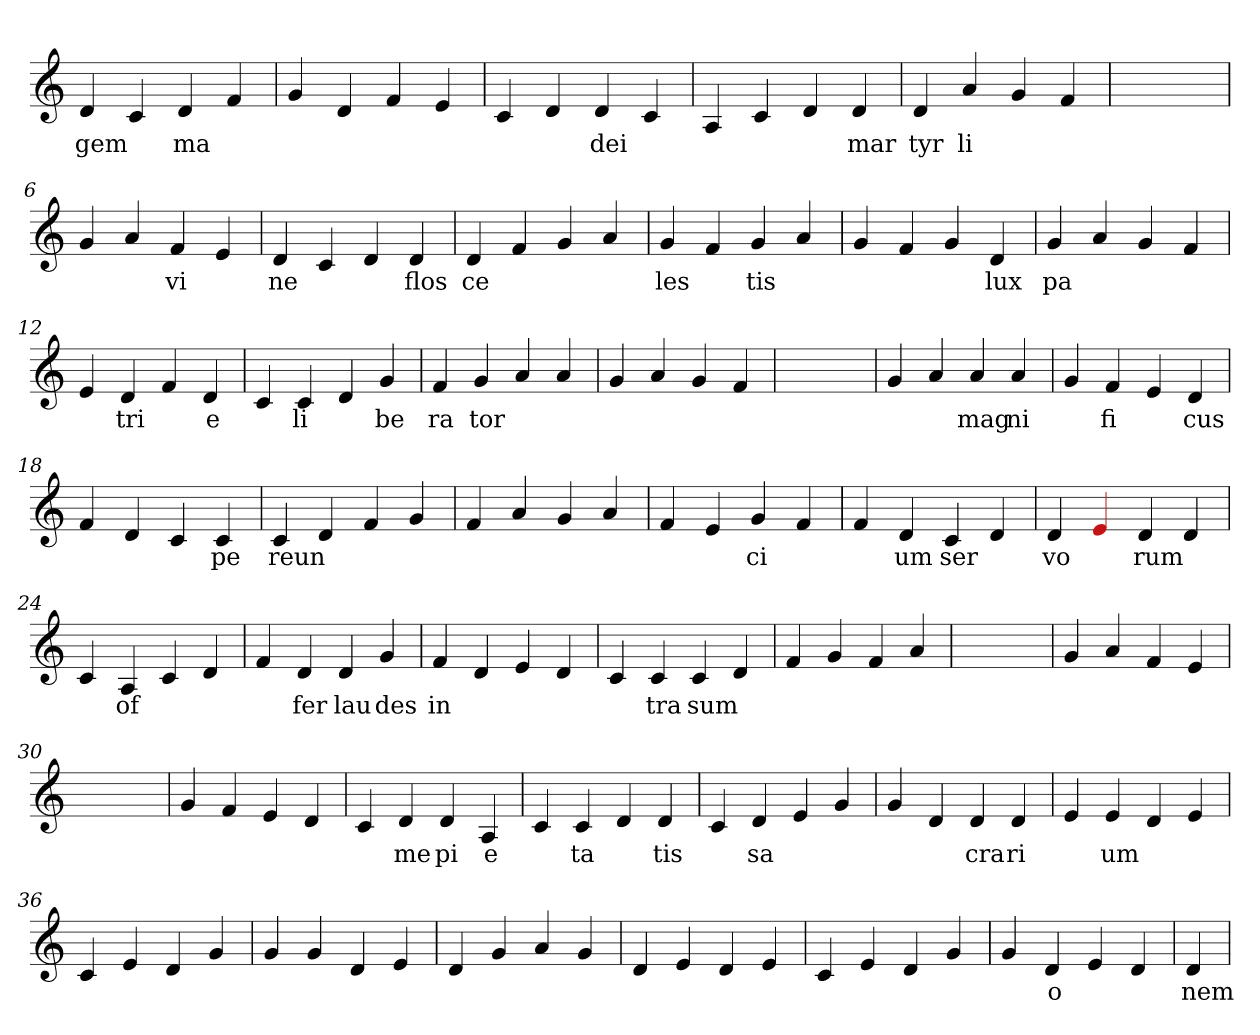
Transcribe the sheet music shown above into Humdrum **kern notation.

**kern	**text
*part1	*part1
*staff1	*staff1
*clefG2	*
=1	=1
4d	gem
4c	.
4d	ma
4f	.
=2	=2
4g	.
4d	.
4f	.
4e	.
=3	=3
4c	.
4d	.
4d	dei
4c	.
=4	=4
4A	.
4c	.
4d	.
4d	mar
=5	=5
4d	tyr
4a	li
4g	.
4f	.
=6	=6
1ryy	.
=6	=6
4g	.
4a	.
4f	vi
4e	.
=7	=7
4d	ne
4c	.
4d	.
4d	flos
=8	=8
4d	ce
4f	.
4g	.
4a	.
=9	=9
4g	les
4f	.
4g	tis
4a	.
=10	=10
4g	.
4f	.
4g	.
4d	lux
=11	=11
4g	pa
4a	.
4g	.
4f	.
=12	=12
4e	.
4d	tri
4f	.
4d	e
=13	=13
4c	.
4c	li
4d	.
4g	be
=14	=14
4f	ra
4g	tor
4a	.
4a	.
=15	=15
4g	.
4a	.
4g	.
4f	.
=16	=16
1ryy	.
=16	=16
4g	.
4a	.
4a	mag
4a	ni
=17	=17
4g	.
4f	fi
4e	.
4d	cus
=18	=18
4f	.
4d	.
4c	.
4c	pe
=19	=19
4c	reun
4d	.
4f	.
4g	.
=20	=20
4f	.
4a	.
4g	.
4a	.
=21	=21
4f	.
4e	.
4g	ci
4f	.
=22	=22
4f	.
4d	um
4c	ser
4d	.
=23	=23
4d	vo
4Re	.
4d	rum
4d	.
=24	=24
4c	.
4A	of
4c	.
4d	.
=25	=25
4f	.
4d	fer
4d	lau
4g	des
=26	=26
4f	in
4d	.
4e	.
4d	.
=27	=27
4c	.
4c	tra
4c	sum
4d	.
=28	=28
4f	.
4g	.
4f	.
4a	.
=29	=29
1ryy	.
=29	=29
4g	.
4a	.
4f	.
4e	.
=30	=30
1ryy	.
=30	=30
4g	.
4f	.
4e	.
4d	.
=31	=31
4c	.
4d	me
4d	pi
4A	e
=32	=32
4c	.
4c	ta
4d	.
4d	tis
=33	=33
4c	.
4d	sa
4e	.
4g	.
=34	=34
4g	.
4d	.
4d	cra
4d	ri
=35	=35
4e	.
4e	um
4d	.
4e	.
=36	=36
4c	.
4e	.
4d	.
4g	.
=37	=37
4g	.
4g	.
4d	.
4e	.
=38	=38
4d	.
4g	.
4a	.
4g	.
=39	=39
4d	.
4e	.
4d	.
4e	.
=40	=40
4c	.
4e	.
4d	.
4g	.
=41	=41
4g	.
4d	o
4e	.
4d	.
=42	=42
4d	nem
=	=
*-	*-
